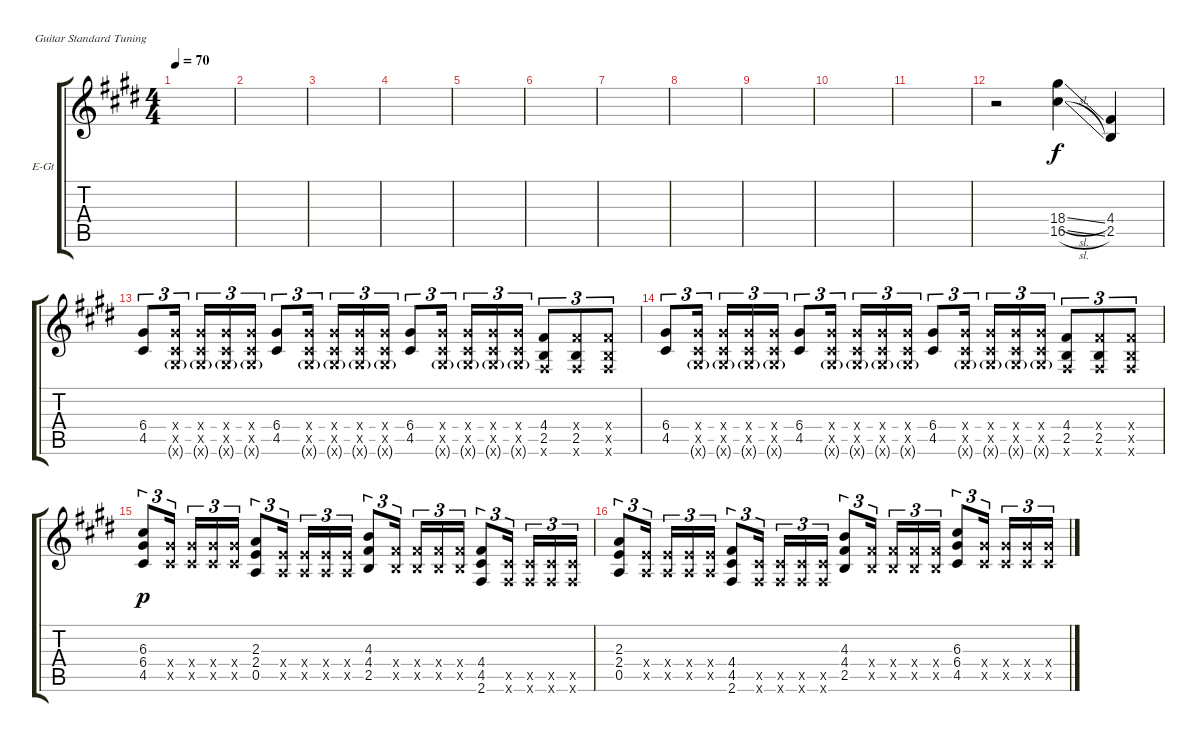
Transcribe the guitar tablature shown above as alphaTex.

\defaultSystemsLayout 4
\bracketExtendMode groupsimilarinstruments
\firstSystemTrackNameOrientation horizontal
\otherSystemsTrackNameOrientation horizontal
\track ("Distorted 2" "E-Gt") {instrument overdrivenguitar}
\staff {score tabs}
\tuning (E4 B3 G3 D3 A2 E2)
\ts (4 4)
\tempo 70
\clef g2
\scale
0.333333
\ks c#minor
|
\scale
0.333333 |
\scale
0.333333 |
\scale
0.333333 |
\scale
0.333333 |
\scale
0.333333 |
\scale
0.333333 |
\scale
0.333333 |
\scale
0.333333 |
\scale
0.333333 |
\scale
0.333333 |
r.2 (18.4{sl} 16.5{sl}).4 (4.4 2.5).4 |
(4.5 6.4).8{tu (3 2)} (4.5{x} 6.4{x} 4.6{g x}).16{tu (3 2)} (4.5{x} 6.4{x} 4.6{g x}).16{tu (3 2)} (4.5{x} 6.4{x} 4.6{g x}).16{tu (3 2)} (4.5{x} 6.4{x} 4.6{g x}).16{tu (3 2)} (4.5 6.4).8{tu (3 2)} (4.5{x} 6.4{x} 4.6{g x}).16{tu (3 2)} (4.5{x} 6.4{x} 4.6{g x}).16{tu (3 2)} (4.5{x} 6.4{x} 4.6{g x}).16{tu (3 2)} (4.5{x} 6.4{x} 4.6{g x}).16{tu (3 2)} (4.5 6.4).8{tu (3 2)} (4.5{x} 6.4{x} 4.6{g x}).16{tu (3 2)} (4.5{x} 6.4{x} 4.6{g x}).16{tu (3 2)} (4.5{x} 6.4{x} 4.6{g x}).16{tu (3 2)} (4.5{x} 6.4{x} 4.6{g x}).16{tu (3 2)} (4.4 2.5 2.6{x}).8{tu (3 2)} (4.4{x} 2.5 2.6{x}).8{tu (3 2)} (4.4{x} 2.5{x} 2.6{x}).8{tu (3 2)} |
(4.5 6.4).8{tu (3 2)} (4.5{x} 6.4{x} 4.6{g x}).16{tu (3 2)} (4.5{x} 6.4{x} 4.6{g x}).16{tu (3 2)} (4.5{x} 6.4{x} 4.6{g x}).16{tu (3 2)} (4.5{x} 6.4{x} 4.6{g x}).16{tu (3 2)} (4.5 6.4).8{tu (3 2)} (4.5{x} 6.4{x} 4.6{g x}).16{tu (3 2)} (4.5{x} 6.4{x} 4.6{g x}).16{tu (3 2)} (4.5{x} 6.4{x} 4.6{g x}).16{tu (3 2)} (4.5{x} 6.4{x} 4.6{g x}).16{tu (3 2)} (4.5 6.4).8{tu (3 2)} (4.5{x} 6.4{x} 4.6{g x}).16{tu (3 2)} (4.5{x} 6.4{x} 4.6{g x}).16{tu (3 2)} (4.5{x} 6.4{x} 4.6{g x}).16{tu (3 2)} (4.5{x} 6.4{x} 4.6{g x}).16{tu (3 2)} (4.4 2.5 2.6{x}).8{tu (3 2)} (4.4{x} 2.5 2.6{x}).8{tu (3 2)} (4.4{x} 2.5{x} 2.6{x}).8{tu (3 2)} |
(6.3 6.4 4.5).8{tu (3 2) dy p} (4.5{x} 6.4{x}).16{tu (3 2)} (6.4{x} 4.5{x}).16{tu (3 2)} (4.5{x} 6.4{x}).16{tu (3 2)} (4.5{x} 6.4{x}).16{tu (3 2)} (0.5 2.4 2.3).8{tu (3 2)} (2.4{x} 0.5{x}).16{tu (3 2)} (2.4{x} 0.5{x}).16{tu (3 2)} (2.4{x} 0.5{x}).16{tu (3 2)} (2.4{x} 0.5{x}).16{tu (3 2)} (4.3 4.4 2.5).8{tu (3 2)} (4.4{x} 2.5{x}).16{tu (3 2)} (4.4{x} 2.5{x}).16{tu (3 2)} (4.4{x} 2.5{x}).16{tu (3 2)} (4.4{x} 2.5{x}).16{tu (3 2)} (4.4 4.5 2.6).8{tu (3 2)} (2.6{x} 4.5{x}).16{tu (3 2)} (2.6{x} 4.5{x}).16{tu (3 2)} (2.6{x} 4.5{x}).16{tu (3 2)} (2.6{x} 4.5{x}).16{tu (3 2)} |
(0.5 2.4 2.3).8{tu (3 2)} (2.4{x} 0.5{x}).16{tu (3 2)} (2.4{x} 0.5{x}).16{tu (3 2)} (2.4{x} 0.5{x}).16{tu (3 2)} (2.4{x} 0.5{x}).16{tu (3 2)} (4.4 4.5 2.6).8{tu (3 2)} (2.6{x} 4.5{x}).16{tu (3 2)} (2.6{x} 4.5{x}).16{tu (3 2)} (2.6{x} 4.5{x}).16{tu (3 2)} (2.6{x} 4.5{x}).16{tu (3 2)} (4.3 4.4 2.5).8{tu (3 2)} (4.4{x} 2.5{x}).16{tu (3 2)} (4.4{x} 2.5{x}).16{tu (3 2)} (4.4{x} 2.5{x}).16{tu (3 2)} (4.4{x} 2.5{x}).16{tu (3 2)} (6.3 6.4 4.5).8{tu (3 2)} (4.5{x} 6.4{x}).16{tu (3 2)} (6.4{x} 4.5{x}).16{tu (3 2)} (4.5{x} 6.4{x}).16{tu (3 2)} (4.5{x} 6.4{x}).16{tu (3 2)}
